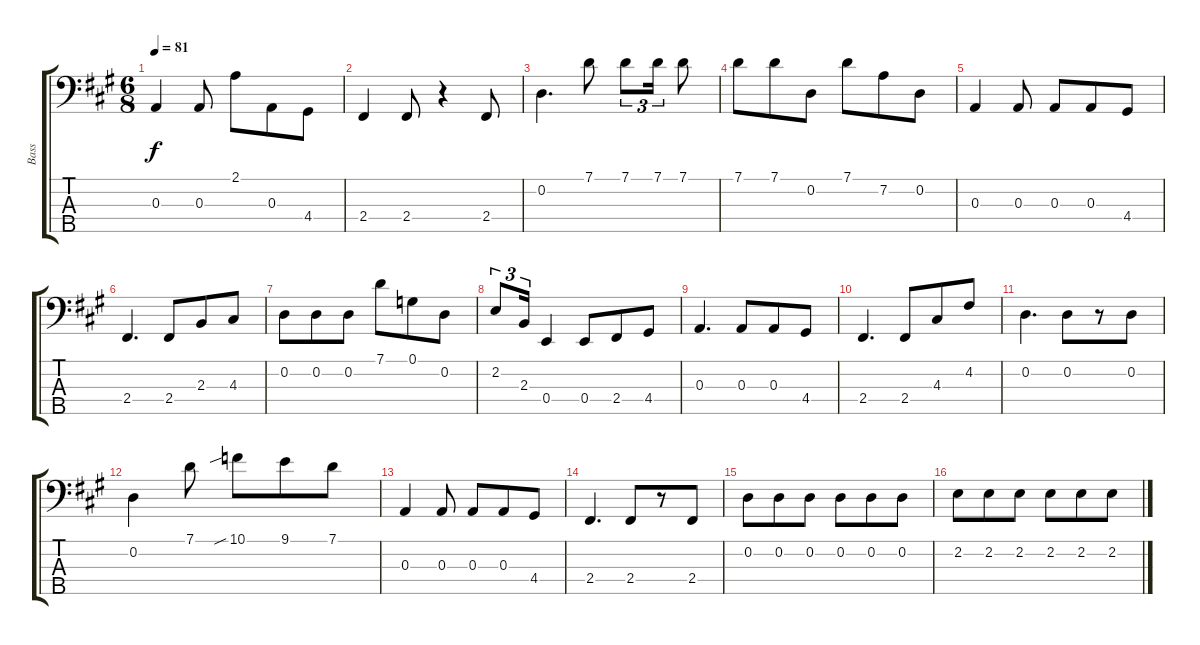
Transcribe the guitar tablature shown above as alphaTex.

\track ("Bass" "Bass") {instrument electricbassfinger}
\staff {score tabs}
\tuning (G2 D2 A1 E1 B0) {hide}
\ts (6 8)
\tempo 81
\clef f4
\ks a
0.3.4{dy f} 0.3.8 2.1.8 0.3.8 4.4.8 |
2.4.4 2.4.8 r.4 2.4.8 |
0.2.4{d} 7.1.8 7.1.8{tu (3 2)} 7.1.16{tu (3 2)} 7.1.8 |
7.1.8 7.1.8 0.2.8 7.1.8 7.2.8 0.2.8 |
0.3.4 0.3.8 0.3.8 0.3.8 4.4.8 |
2.4.4{d} 2.4.8 2.3.8 4.3.8 |
0.2.8 0.2.8 0.2.8 7.1.8 0.1.8 0.2.8 |
2.2.8{tu (3 2)} 2.3.16{tu (3 2)} 0.4.4 0.4.8 2.4.8 4.4.8 |
0.3.4{d} 0.3.8 0.3.8 4.4.8 |
2.4.4{d} 2.4.8 4.3.8 4.2.8 |
0.2.4{d} 0.2.8 r.8 0.2.8 |
0.2.4 7.1.8 10.1{sib}.8 9.1.8 7.1.8 |
0.3.4 0.3.8 0.3.8 0.3.8 4.4.8 |
2.4.4{d} 2.4.8 r.8 2.4.8 |
0.2.8 0.2.8 0.2.8 0.2.8 0.2.8 0.2.8 |
2.2.8 2.2.8 2.2.8 2.2.8 2.2.8 2.2.8
